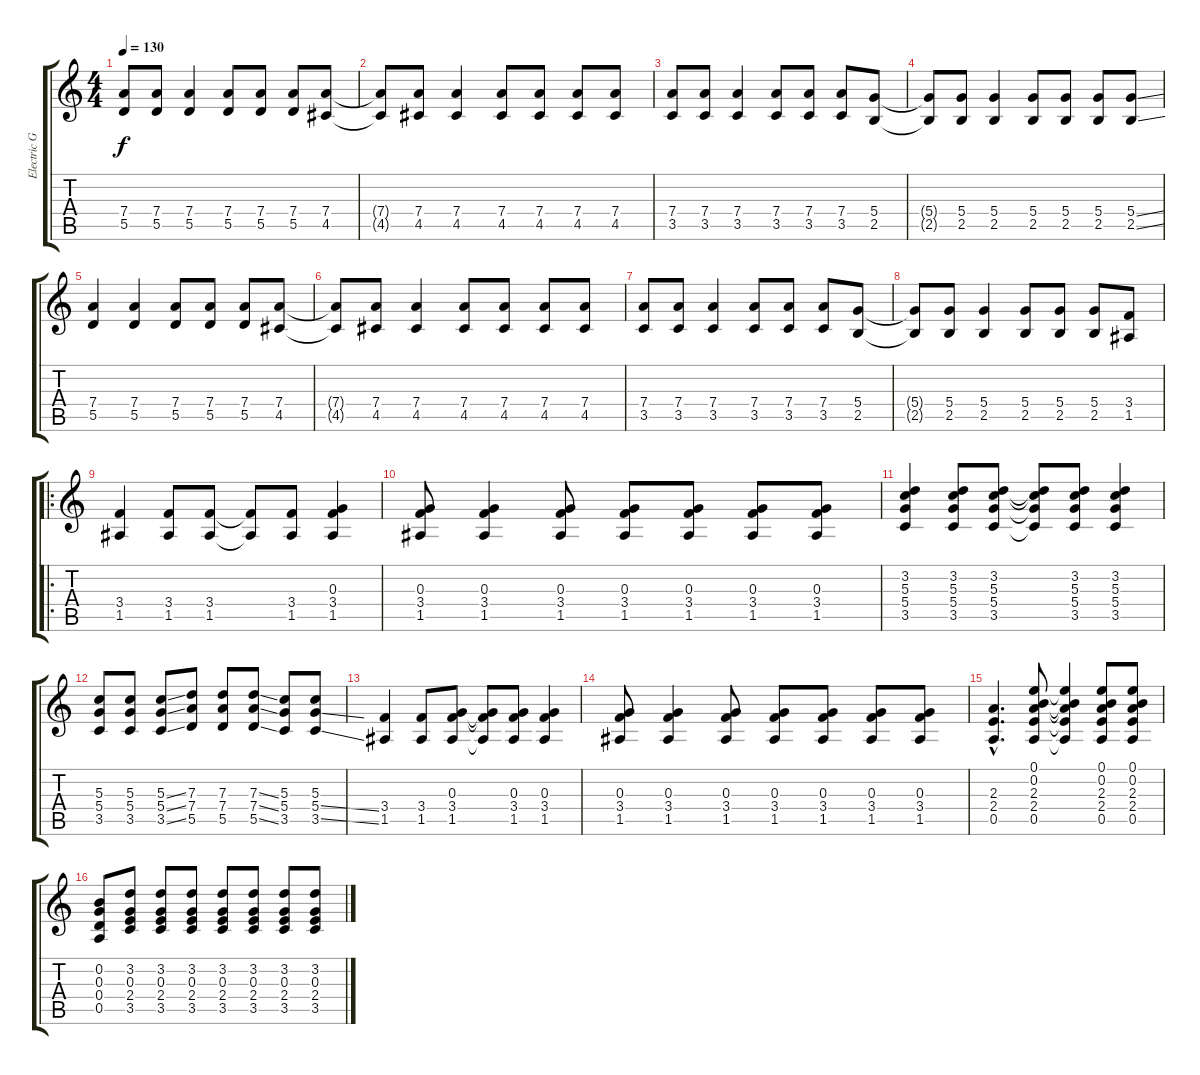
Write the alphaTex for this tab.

\track ("Electric Guitar 1" "Electric G") {instrument distortionguitar}
\staff {score tabs}
\tuning (E4 B3 G3 D3 A2 E2) {hide}
\ts (4 4)
\tempo 130
\clef g2
\ks c
(7.4 5.5).8{dy f} (7.4 5.5).8 (7.4 5.5).4 (7.4 5.5).8 (7.4 5.5).8 (7.4 5.5).8 (7.4 4.5).8 |
(7.4{t} 4.5{t}).8 (7.4 4.5).8 (7.4 4.5).4 (7.4 4.5).8 (7.4 4.5).8 (7.4 4.5).8 (7.4 4.5).8 |
(7.4 3.5).8 (7.4 3.5).8 (7.4 3.5).4 (7.4 3.5).8 (7.4 3.5).8 (7.4 3.5).8 (5.4 2.5).8 |
(5.4{t} 2.5{t}).8 (5.4 2.5).8 (5.4 2.5).4 (5.4 2.5).8 (5.4 2.5).8 (5.4 2.5).8 (5.4{ss} 2.5{ss}).8 |
(7.4 5.5).4 (7.4 5.5).4 (7.4 5.5).8 (7.4 5.5).8 (7.4 5.5).8 (7.4 4.5).8 |
(7.4{t} 4.5{t}).8 (7.4 4.5).8 (7.4 4.5).4 (7.4 4.5).8 (7.4 4.5).8 (7.4 4.5).8 (7.4 4.5).8 |
(7.4 3.5).8 (7.4 3.5).8 (7.4 3.5).4 (7.4 3.5).8 (7.4 3.5).8 (7.4 3.5).8 (5.4 2.5).8 |
(5.4{t} 2.5{t}).8 (5.4 2.5).8 (5.4 2.5).4 (5.4 2.5).8 (5.4 2.5).8 (5.4 2.5).8 (3.4 1.5).8 |
\ro
(3.4 1.5).4 (3.4 1.5).8 (3.4 1.5).8 (3.4{t} 1.5{t}).8 (3.4 1.5).8 (0.3 3.4 1.5).4 |
(0.3 3.4 1.5).8 (0.3 3.4 1.5).4 (0.3 3.4 1.5).8 (0.3 3.4 1.5).8 (0.3 3.4 1.5).8 (0.3 3.4 1.5).8 (0.3 3.4 1.5).8 |
(3.2 5.3 5.4 3.5).4 (3.2 5.3 5.4 3.5).8 (3.2 5.3 5.4 3.5).8 (3.2{t} 5.3{t} 5.4{t} 3.5{t}).8 (3.2 5.3 5.4 3.5).8 (3.2 5.3 5.4 3.5).4 |
(5.3 5.4 3.5).8 (5.3 5.4 3.5).8 (5.3{ss} 5.4{ss} 3.5{ss}).8 (7.3 7.4 5.5).8 (7.3 7.4 5.5).8 (7.3{ss} 7.4{ss} 5.5{ss}).8 (5.3 5.4 3.5).8 (5.3 5.4{ss} 3.5{ss}).8 |
(3.4 1.5).4 (3.4 1.5).8 (0.3 3.4 1.5).8 (0.3{t} 3.4{t} 1.5{t}).8 (0.3 3.4 1.5).8 (0.3 3.4 1.5).4 |
(0.3 3.4 1.5).8 (0.3 3.4 1.5).4 (0.3 3.4 1.5).8 (0.3 3.4 1.5).8 (0.3 3.4 1.5).8 (0.3 3.4 1.5).8 (0.3 3.4 1.5).8 |
(2.3{hac} 2.4{hac} 0.5{hac}).4{d} (0.1 0.2 2.3 2.4 0.5).8 (0.1{t} 0.2{t} 2.3{t} 2.4{t} 0.5{t}).4 (0.1 0.2 2.3 2.4 0.5).8 (0.1 0.2 2.3 2.4 0.5).8 |
(0.2 0.3 0.4 0.5).8 (3.2 0.3 2.4 3.5).8 (3.2 0.3 2.4 3.5).8 (3.2 0.3 2.4 3.5).8 (3.2 0.3 2.4 3.5).8 (3.2 0.3 2.4 3.5).8 (3.2 0.3 2.4 3.5).8 (3.2 0.3 2.4 3.5).8
